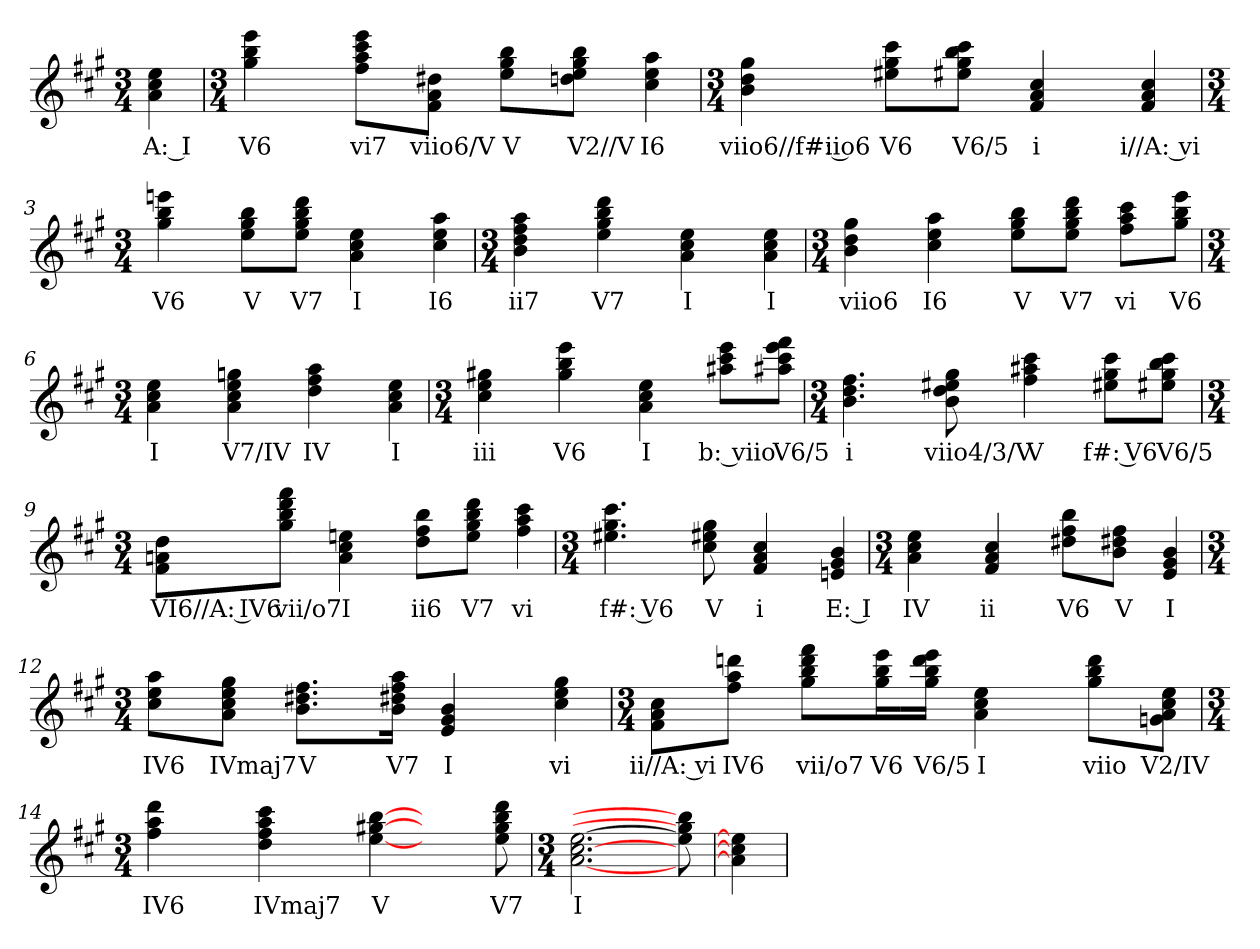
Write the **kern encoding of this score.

**kern	**text
*part1	*part1
*staff1	*staff1
*k[f#c#g#]	*
*A:	*
*M3/4	*
=	=
4a 4cc# 4ee	A: I
=1	=1
*M3/4	*
4gg# 4bb 4eee	V6
4ryy	.
8ff# 8aa 8ccc# 8eeeL	vi7
8ryy	.
8f# 8a 8dd#XJ	viio6/V
8ryy	.
8ee 8gg# 8bbL	V
8ryy	.
8ddn 8ee 8gg# 8bbJ	V2//V
8ryy	.
4cc# 4ee 4aa	I6
=2	=2
*M3/4	*
4b 4dd 4gg#	viio6//f#: iio6
4ryy	.
8ee#X 8gg# 8ccc#L	V6
8ryy	.
8ee#X 8gg# 8bb 8ccc#J	V6/5
8ryy	.
4f# 4a 4cc#	i
4ryy	.
4f# 4a 4cc#	i//A: vi
=3	=3
*M3/4	*
4gg# 4bb 4eeen	V6
4ryy	.
8ee 8gg# 8bbL	V
8ryy	.
8ee 8gg# 8bb 8dddJ	V7
8ryy	.
4a 4cc# 4ee	I
4ryy	.
4cc# 4ee 4aa	I6
=4	=4
*M3/4	*
4b 4dd 4ff# 4aa	ii7
4ryy	.
4ee 4gg# 4bb 4ddd	V7
4ryy	.
4a 4cc# 4ee	I
4ryy	.
4a 4cc# 4ee	I
=5	=5
*M3/4	*
4b 4dd 4gg#	viio6
4ryy	.
4cc# 4ee 4aa	I6
4ryy	.
8ee 8gg# 8bbL	V
8ryy	.
8ee 8gg# 8bb 8dddJ	V7
8ryy	.
8ff# 8aa 8ccc#L	vi
8ryy	.
8gg# 8bb 8eeeJ	V6
=6	=6
*M3/4	*
4a 4cc# 4ee	I
4ryy	.
4a 4cc# 4ee 4ggn	V7/IV
4ryy	.
4dd 4ff# 4aa	IV
4ryy	.
4a 4cc# 4ee	I
=7	=7
*M3/4	*
4cc# 4ee 4gg#X	iii
4ryy	.
4gg# 4bb 4eee	V6
4ryy	.
4a 4cc# 4ee	I
4ryy	.
8aa#X 8ccc# 8eeeL	b: viio
8ryy	.
8aa#X 8ccc# 8eee 8fff#J	V6/5
=8	=8
*M3/4	*
4.b 4.dd 4.ff#	i
4.ryy	.
8b 8dd 8ee#X 8gg#	viio4/3/V
8ryy	.
4ff# 4aa#X 4ccc#	V
4ryy	.
8ee#X 8gg# 8ccc#L	f#: V6
8ryy	.
8ee#X 8gg# 8bb 8ccc#J	V6/5
=9	=9
*M3/4	*
8f# 8an 8ddL	VI6//A: IV6
8ryy	.
8gg# 8bb 8ddd 8fff#J	vii/o7
8ryy	.
4a 4cc# 4een	I
4ryy	.
8dd 8ff# 8bbL	ii6
8ryy	.
8ee 8gg# 8bb 8dddJ	V7
8ryy	.
4ff# 4aa 4ccc#	vi
=10	=10
*M3/4	*
4.ee#X 4.gg# 4.ccc#	f#: V6
4.ryy	.
8cc# 8ee#X 8gg#	V
8ryy	.
4f# 4a 4cc#	i
4ryy	.
4en 4g# 4b	E: I
=11	=11
*M3/4	*
4a 4cc# 4ee	IV
4ryy	.
4f# 4a 4cc#	ii
4ryy	.
8dd#X 8ff# 8bbL	V6
8ryy	.
8b 8dd#X 8ff#J	V
8ryy	.
4e 4g# 4b	I
=12	=12
*M3/4	*
8cc# 8ee 8aaL	IV6
8ryy	.
8a 8cc# 8ee 8gg#J	IVmaj7
8ryy	.
8.b 8.dd#X 8.ff#L	V
8.ryy	.
16b 16dd#X 16ff# 16aaJk	V7
16ryy	.
4e 4g# 4b	I
4ryy	.
4cc# 4ee 4gg#	vi
=13	=13
*M3/4	*
8f# 8a 8cc#L	ii//A: vi
8ryy	.
8ff# 8aa 8dddnJ	IV6
8ryy	.
8gg# 8bb 8ddd 8fff#L	vii/o7
8ryy	.
16gg# 16bb 16eeeL	V6
16ryy	.
16gg# 16bb 16ddd 16eeeJJ	V6/5
16ryy	.
4a 4cc# 4ee	I
4ryy	.
8gg# 8bb 8dddL	viio
8ryy	.
8gn 8a 8cc# 8eeJ	V2/IV
=14	=14
*M3/4	*
4ff# 4aa 4ddd	IV6
4ryy	.
4dd 4ff# 4aa 4ccc#	IVmaj7
4ryy	.
[4ee [4gg#X [4bb	V
4.ryy	.
8ee 8gg# 8bb 8ddd	V7
=15	=15
*M3/4	*
[2.a [2.cc# [2.ee	I
8ee] 8gg#] 8bb]	.
=16	=16
4a] 4cc#] 4ee]	.
=	=
*-	*-
